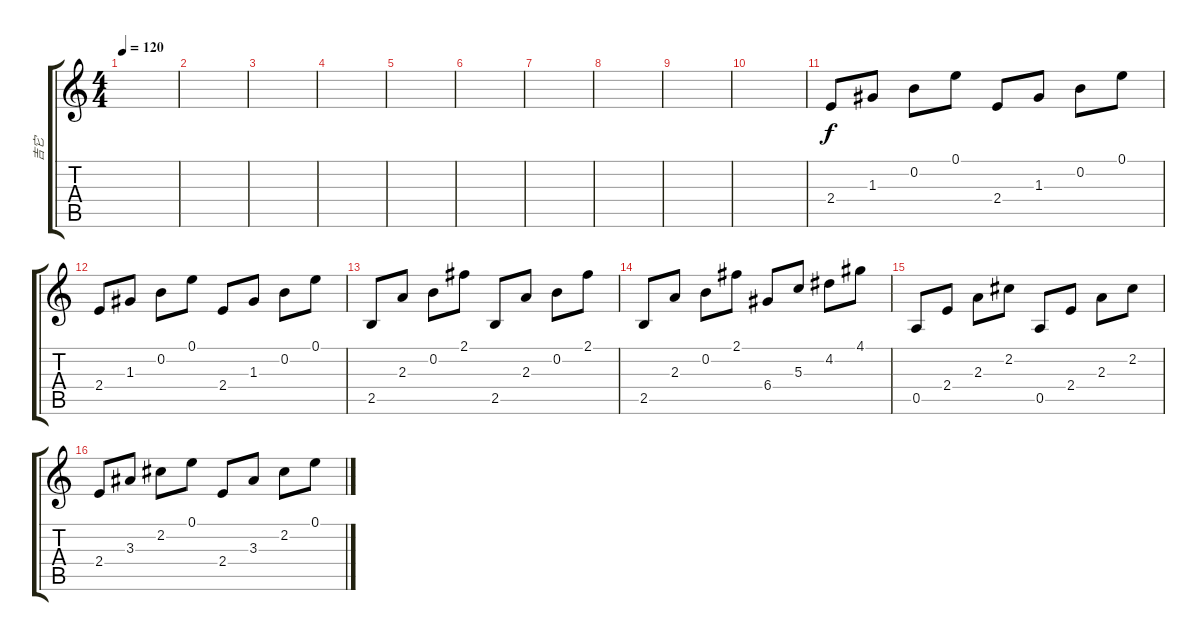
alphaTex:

\track ("吉它" "吉它") {instrument acousticguitarsteel}
\staff {score tabs}
\tuning (E4 B3 G3 D3 A2 E2) {hide}
\ts (4 4)
\tempo 120
\clef g2
\ks c
|
|
|
|
|
|
|
|
|
|
2.4.8 1.3.8 0.2.8 0.1.8 2.4.8 1.3.8 0.2.8 0.1.8 |
2.4.8 1.3.8 0.2.8 0.1.8 2.4.8 1.3.8 0.2.8 0.1.8 |
2.5.8 2.3.8 0.2.8 2.1.8 2.5.8 2.3.8 0.2.8 2.1.8 |
2.5.8 2.3.8 0.2.8 2.1.8 6.4.8 5.3.8 4.2.8 4.1.8 |
0.5.8 2.4.8 2.3.8 2.2.8 0.5.8 2.4.8 2.3.8 2.2.8 |
2.4.8 3.3.8 2.2.8 0.1.8 2.4.8 3.3.8 2.2.8 0.1.8
